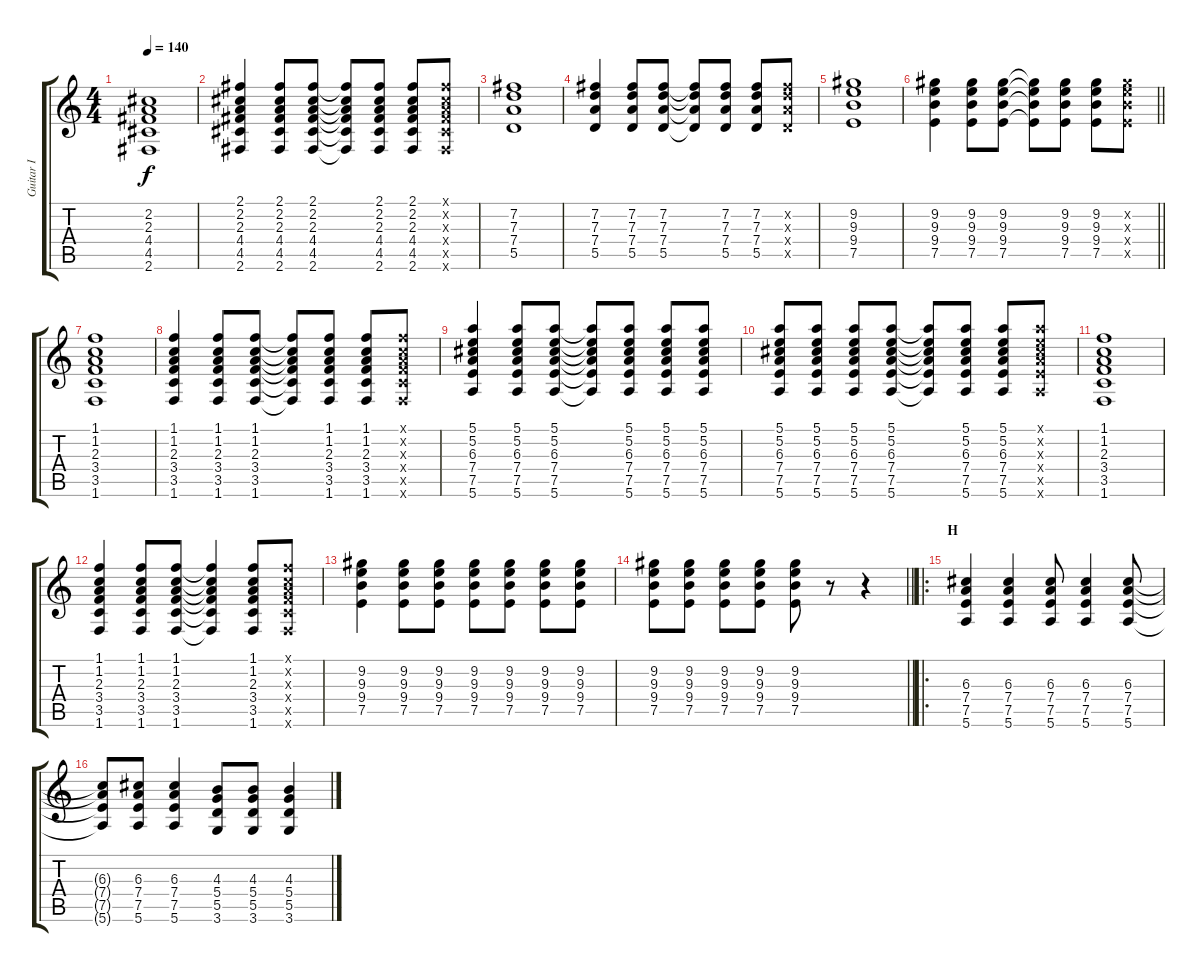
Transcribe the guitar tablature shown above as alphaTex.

\track ("Guitar I" "Guitar I") {instrument distortionguitar}
\staff {score tabs}
\tuning (E4 B3 G3 D3 A2 E2) {hide}
\ts (4 4)
\tempo 140
\clef g2
\ks c
(2.2 2.3 4.4 4.5 2.6).1{dy f} |
(2.1 2.2 2.3 4.4 4.5 2.6).4 (2.1 2.2 2.3 4.4 4.5 2.6).8 (2.1 2.2 2.3 4.4 4.5 2.6).8 (2.1{t} 2.2{t} 2.3{t} 4.4{t} 4.5{t} 2.6{t}).8 (2.1 2.2 2.3 4.4 4.5 2.6).8 (2.1 2.2 2.3 4.4 4.5 2.6).8 (2.1{x} 2.2{x} 2.3{x} 4.4{x} 4.5{x} 2.6{x}).8 |
(7.2 7.3 7.4 5.5).1 |
(7.2 7.3 7.4 5.5).4 (7.2 7.3 7.4 5.5).8 (7.2 7.3 7.4 5.5).8 (7.2{t} 7.3{t} 7.4{t} 5.5{t}).8 (7.2 7.3 7.4 5.5).8 (7.2 7.3 7.4 5.5).8 (7.2{x} 7.3{x} 7.4{x} 5.5{x}).8 |
(9.2 9.3 9.4 7.5).1 |
\barLineRight lightlight
(9.2 9.3 9.4 7.5).4 (9.2 9.3 9.4 7.5).8 (9.2 9.3 9.4 7.5).8 (9.2{t} 9.3{t} 9.4{t} 7.5{t}).8 (9.2 9.3 9.4 7.5).8 (9.2 9.3 9.4 7.5).8 (9.2{x} 9.3{x} 9.4{x} 7.5{x}).8 |
(1.1 1.2 2.3 3.4 3.5 1.6).1 |
(1.1 1.2 2.3 3.4 3.5 1.6).4 (1.1 1.2 2.3 3.4 3.5 1.6).8 (1.1 1.2 2.3 3.4 3.5 1.6).8 (1.1{t} 1.2{t} 2.3{t} 3.4{t} 3.5{t} 1.6{t}).8 (1.1 1.2 2.3 3.4 3.5 1.6).8 (1.1 1.2 2.3 3.4 3.5 1.6).8 (1.1{x} 1.2{x} 2.3{x} 3.4{x} 3.5{x} 1.6{x}).8 |
(5.1 5.2 6.3 7.4 7.5 5.6).4 (5.1 5.2 6.3 7.4 7.5 5.6).8 (5.1 5.2 6.3 7.4 7.5 5.6).8 (5.1{t} 5.2{t} 6.3{t} 7.4{t} 7.5{t} 5.6{t}).8 (5.1 5.2 6.3 7.4 7.5 5.6).8 (5.1 5.2 6.3 7.4 7.5 5.6).8 (5.1 5.2 6.3 7.4 7.5 5.6).8 |
(5.1 5.2 6.3 7.4 7.5 5.6).8 (5.1 5.2 6.3 7.4 7.5 5.6).8 (5.1 5.2 6.3 7.4 7.5 5.6).8 (5.1 5.2 6.3 7.4 7.5 5.6).8 (5.1{t} 5.2{t} 6.3{t} 7.4{t} 7.5{t} 5.6{t}).8 (5.1 5.2 6.3 7.4 7.5 5.6).8 (5.1 5.2 6.3 7.4 7.5 5.6).8 (5.1{x} 5.2{x} 6.3{x} 7.4{x} 7.5{x} 5.6{x}).8 |
(1.1 1.2 2.3 3.4 3.5 1.6).1 |
(1.1 1.2 2.3 3.4 3.5 1.6).4 (1.1 1.2 2.3 3.4 3.5 1.6).8 (1.1 1.2 2.3 3.4 3.5 1.6).8 (1.1{t} 1.2{t} 2.3{t} 3.4{t} 3.5{t} 1.6{t}).4 (1.1 1.2 2.3 3.4 3.5 1.6).8 (1.1{x} 1.2{x} 2.3{x} 3.4{x} 3.5{x} 1.6{x}).8 |
(9.2 9.3 9.4 7.5).4 (9.2 9.3 9.4 7.5).8 (9.2 9.3 9.4 7.5).8 (9.2 9.3 9.4 7.5).8 (9.2 9.3 9.4 7.5).8 (9.2 9.3 9.4 7.5).8 (9.2 9.3 9.4 7.5).8 |
\barLineRight lightlight
(9.2 9.3 9.4 7.5).8 (9.2 9.3 9.4 7.5).8 (9.2 9.3 9.4 7.5).8 (9.2 9.3 9.4 7.5).8 (9.2 9.3 9.4 7.5).8 r.8 r.4 |
\ro
\section ("" "H")
(6.3 7.4 7.5 5.6).4 (6.3 7.4 7.5 5.6).4 (6.3 7.4 7.5 5.6).8 (6.3 7.4 7.5 5.6).4 (6.3 7.4 7.5 5.6).8 |
(6.3{t} 7.4{t} 7.5{t} 5.6{t}).8 (6.3 7.4 7.5 5.6).8 (6.3 7.4 7.5 5.6).4 (4.3 5.4 5.5 3.6).8 (4.3 5.4 5.5 3.6).8 (4.3 5.4 5.5 3.6).4
